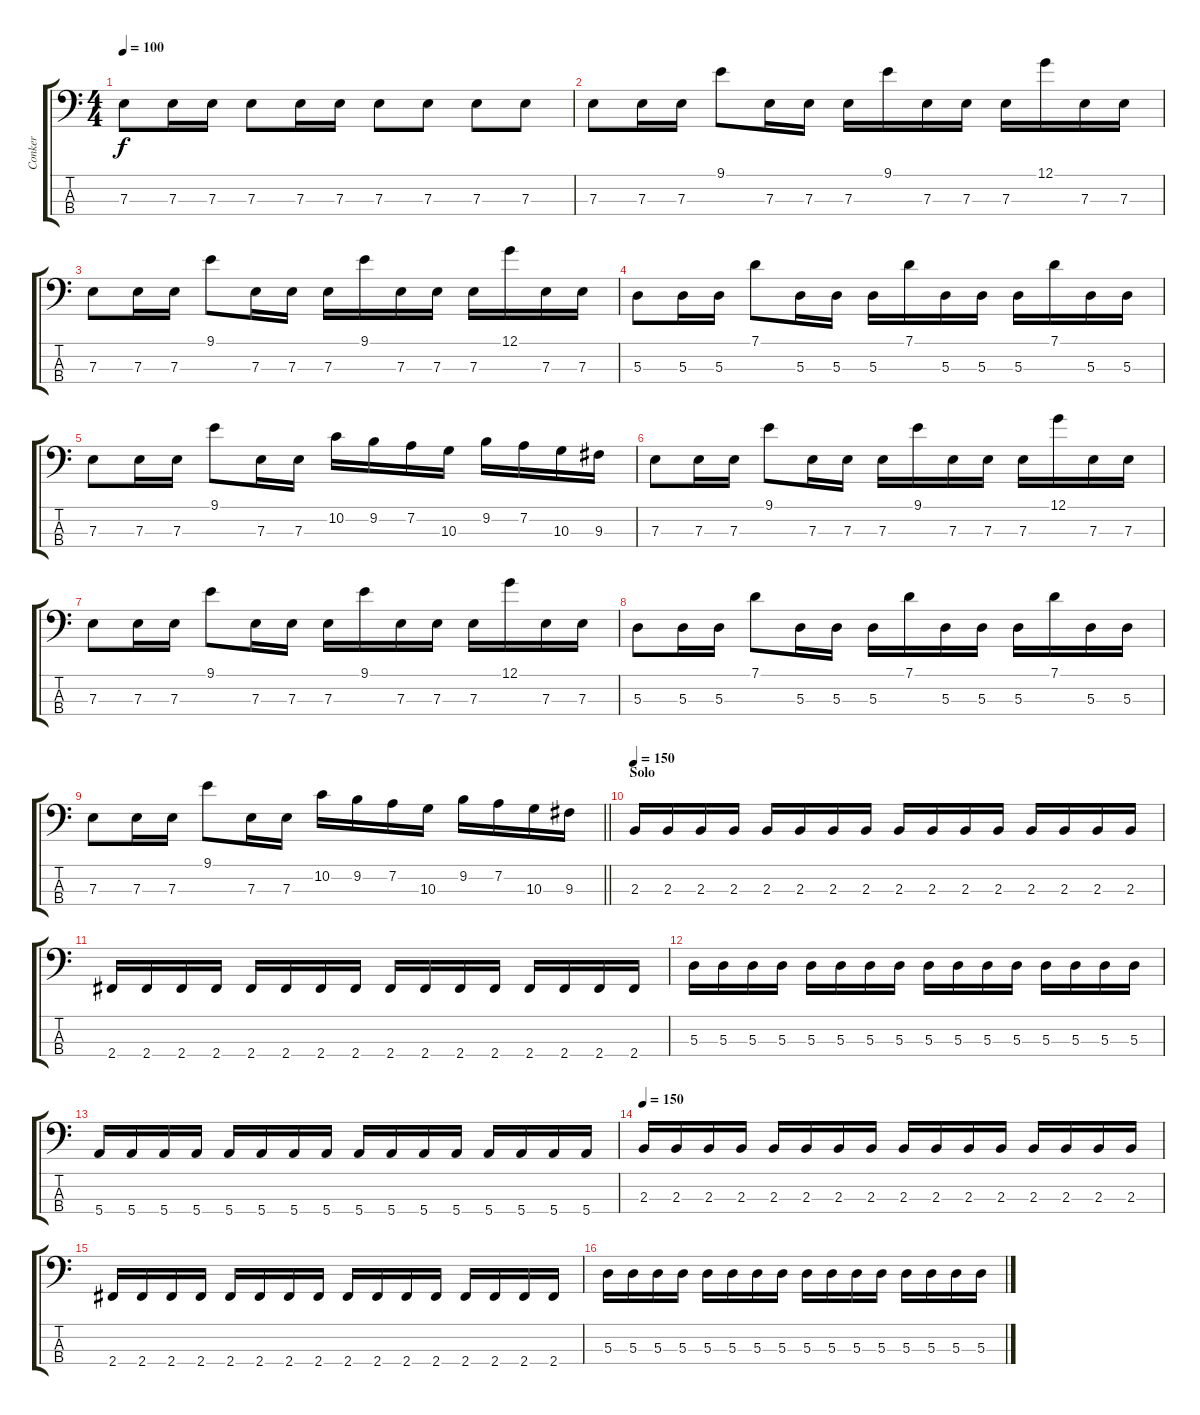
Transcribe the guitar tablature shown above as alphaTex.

\track ("Conker" "Conker") {instrument electricbassfinger}
\staff {score tabs}
\tuning (G2 D2 A1 E1) {hide}
\ts (4 4)
\tempo 100
\clef f4
\ks c
7.3.8{dy f} 7.3.16 7.3.16 7.3.8 7.3.16 7.3.16 7.3.8 7.3.8 7.3.8 7.3.8 |
7.3.8 7.3.16 7.3.16 9.1.8 7.3.16 7.3.16 7.3.16 9.1.16 7.3.16 7.3.16 7.3.16 12.1.16 7.3.16 7.3.16 |
7.3.8 7.3.16 7.3.16 9.1.8 7.3.16 7.3.16 7.3.16 9.1.16 7.3.16 7.3.16 7.3.16 12.1.16 7.3.16 7.3.16 |
5.3.8 5.3.16 5.3.16 7.1.8 5.3.16 5.3.16 5.3.16 7.1.16 5.3.16 5.3.16 5.3.16 7.1.16 5.3.16 5.3.16 |
7.3.8 7.3.16 7.3.16 9.1.8 7.3.16 7.3.16 10.2.16 9.2.16 7.2.16 10.3.16 9.2.16 7.2.16 10.3.16 9.3.16 |
7.3.8 7.3.16 7.3.16 9.1.8 7.3.16 7.3.16 7.3.16 9.1.16 7.3.16 7.3.16 7.3.16 12.1.16 7.3.16 7.3.16 |
7.3.8 7.3.16 7.3.16 9.1.8 7.3.16 7.3.16 7.3.16 9.1.16 7.3.16 7.3.16 7.3.16 12.1.16 7.3.16 7.3.16 |
5.3.8 5.3.16 5.3.16 7.1.8 5.3.16 5.3.16 5.3.16 7.1.16 5.3.16 5.3.16 5.3.16 7.1.16 5.3.16 5.3.16 |
\barLineRight lightlight
7.3.8 7.3.16 7.3.16 9.1.8 7.3.16 7.3.16 10.2.16 9.2.16 7.2.16 10.3.16 9.2.16 7.2.16 10.3.16 9.3.16 |
\section ("" "Solo")
\tempo 150
2.3.16 2.3.16 2.3.16 2.3.16 2.3.16 2.3.16 2.3.16 2.3.16 2.3.16 2.3.16 2.3.16 2.3.16 2.3.16 2.3.16 2.3.16 2.3.16 |
2.4.16 2.4.16 2.4.16 2.4.16 2.4.16 2.4.16 2.4.16 2.4.16 2.4.16 2.4.16 2.4.16 2.4.16 2.4.16 2.4.16 2.4.16 2.4.16 |
5.3.16 5.3.16 5.3.16 5.3.16 5.3.16 5.3.16 5.3.16 5.3.16 5.3.16 5.3.16 5.3.16 5.3.16 5.3.16 5.3.16 5.3.16 5.3.16 |
5.4.16 5.4.16 5.4.16 5.4.16 5.4.16 5.4.16 5.4.16 5.4.16 5.4.16 5.4.16 5.4.16 5.4.16 5.4.16 5.4.16 5.4.16 5.4.16 |
\tempo 150
2.3.16 2.3.16 2.3.16 2.3.16 2.3.16 2.3.16 2.3.16 2.3.16 2.3.16 2.3.16 2.3.16 2.3.16 2.3.16 2.3.16 2.3.16 2.3.16 |
2.4.16 2.4.16 2.4.16 2.4.16 2.4.16 2.4.16 2.4.16 2.4.16 2.4.16 2.4.16 2.4.16 2.4.16 2.4.16 2.4.16 2.4.16 2.4.16 |
5.3.16 5.3.16 5.3.16 5.3.16 5.3.16 5.3.16 5.3.16 5.3.16 5.3.16 5.3.16 5.3.16 5.3.16 5.3.16 5.3.16 5.3.16 5.3.16
